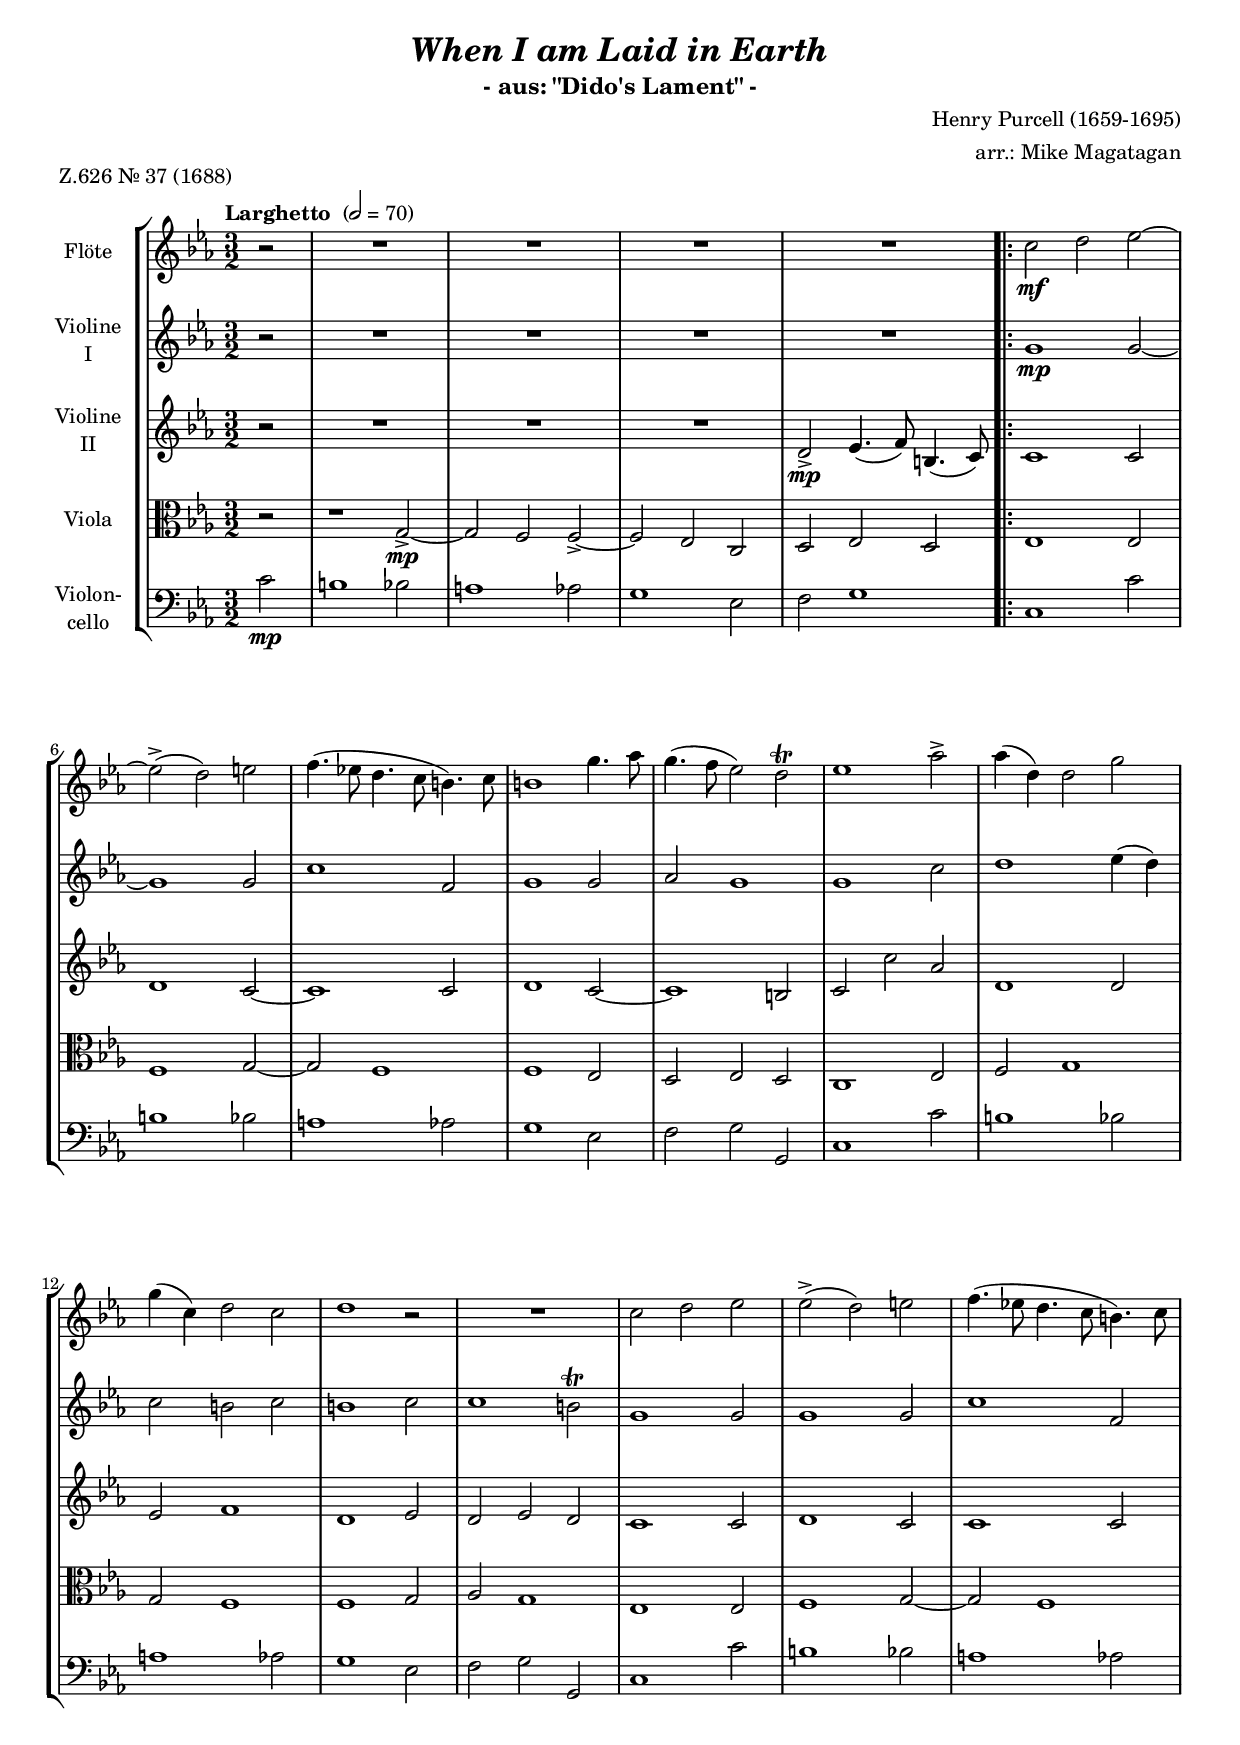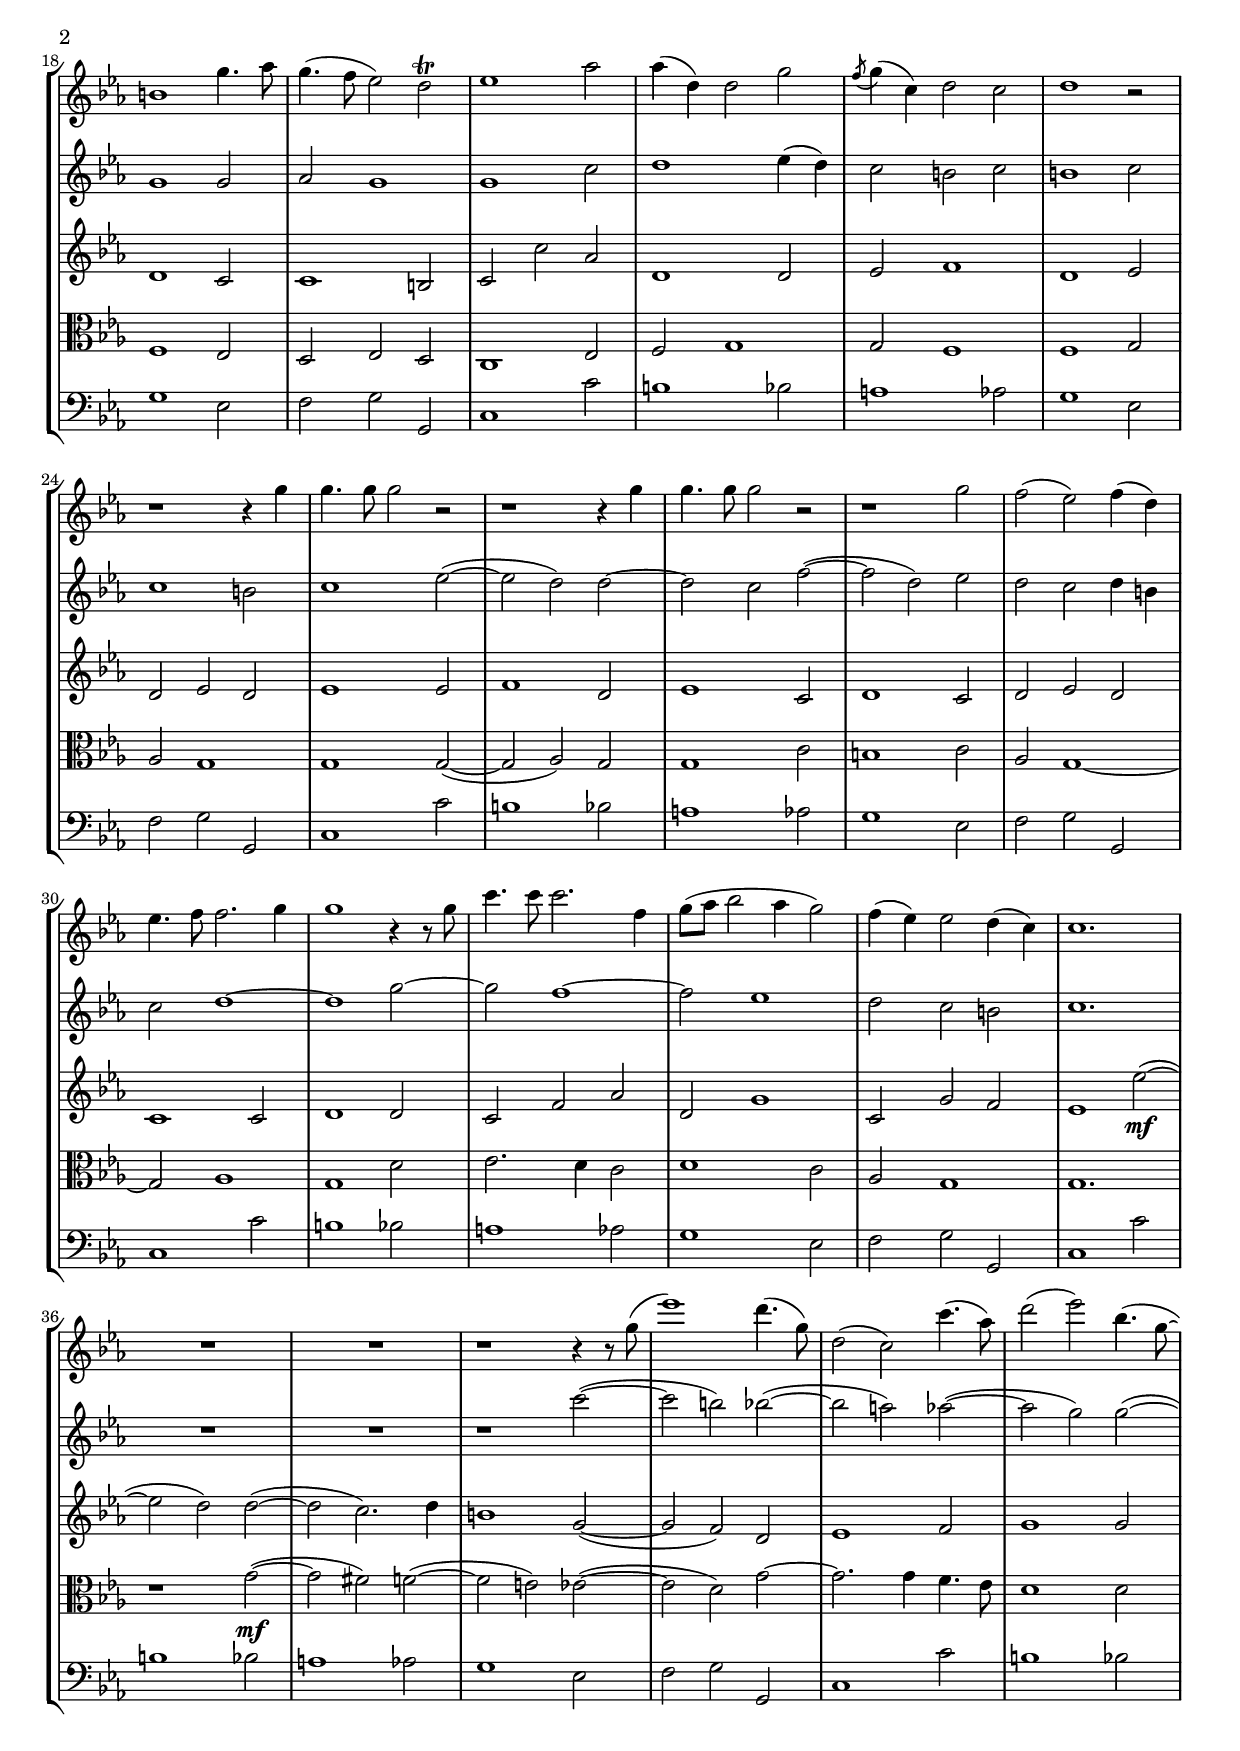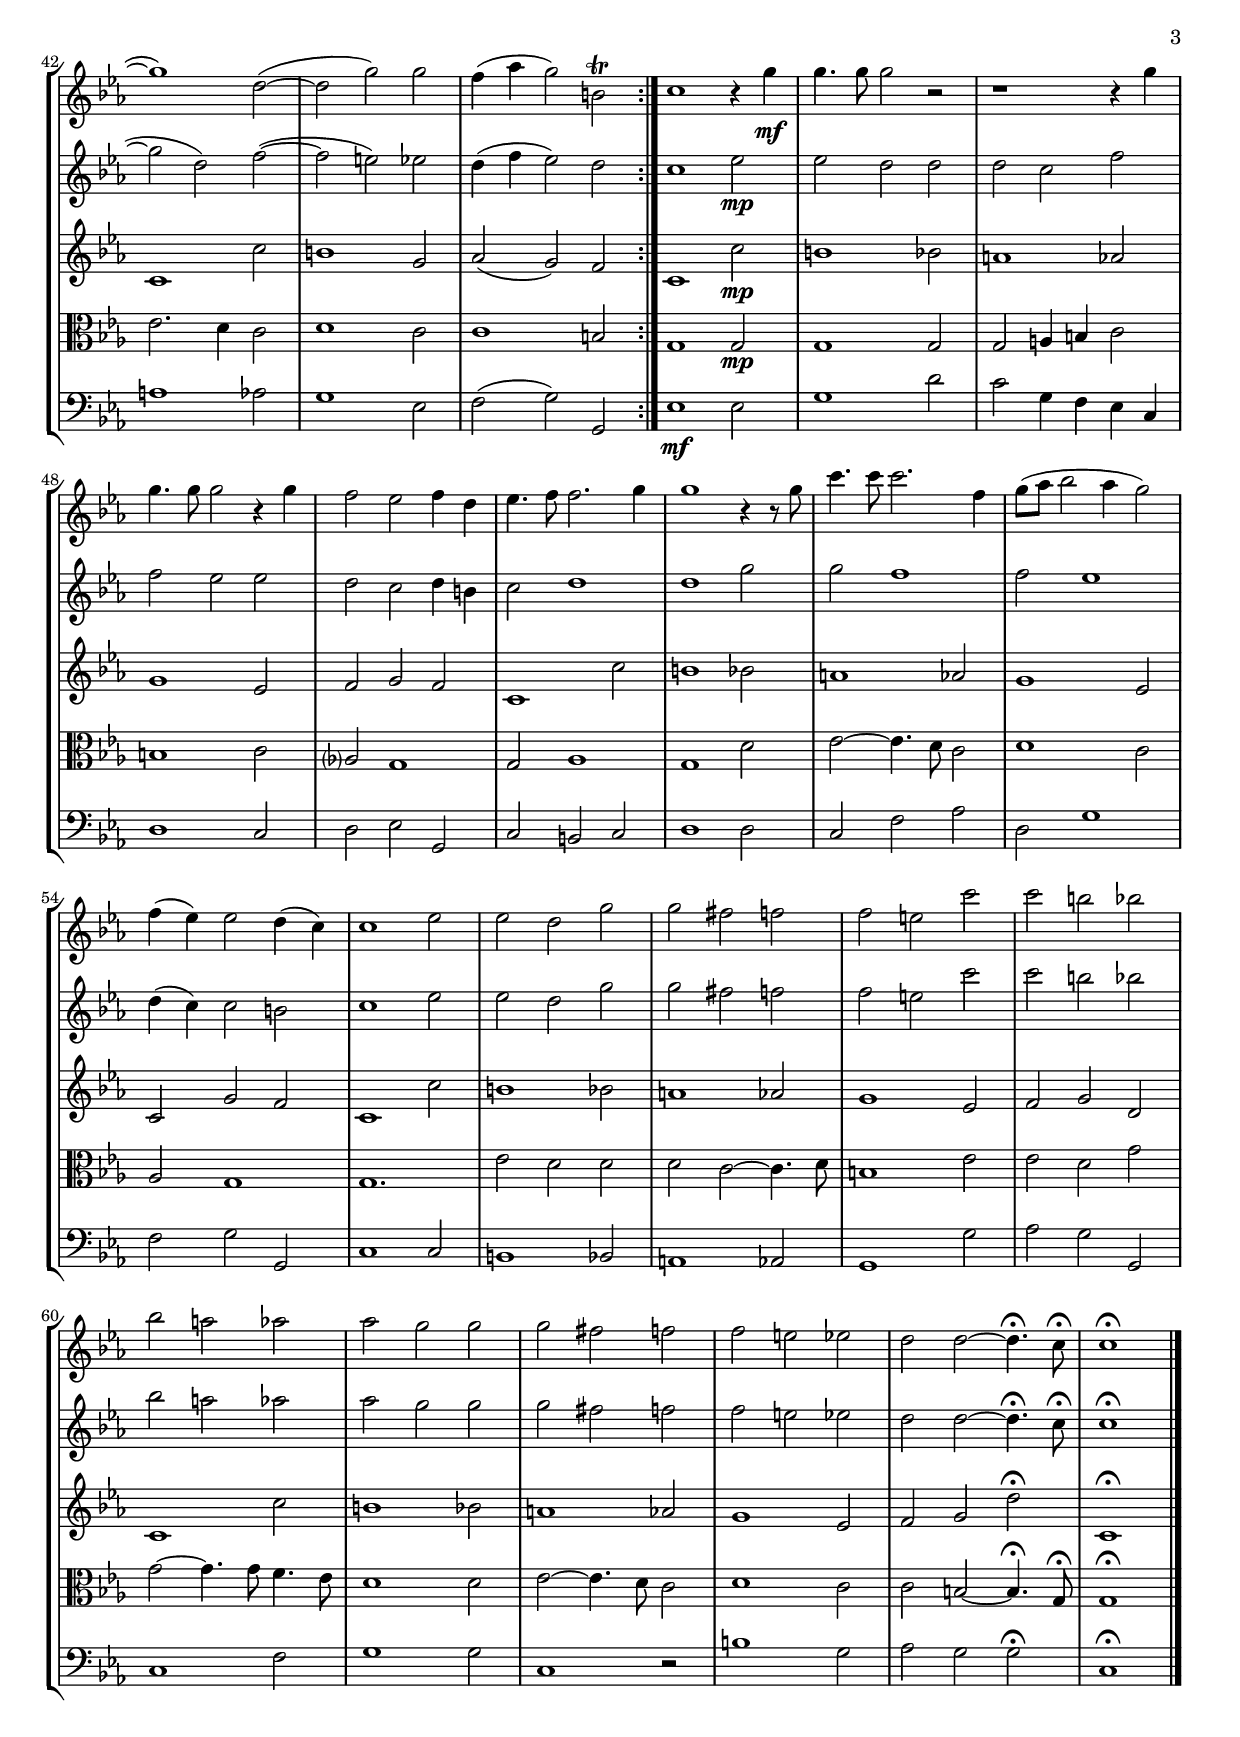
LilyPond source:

\version "2.18.2"
\include "deutsch.ly"
  
#(set-global-staff-size 18)

\header {
  title     = \markup \bold \italic "When I am Laid in Earth"
  subtitle  = "- aus: \"Dido's Lament\" -"
  composer  = "Henry Purcell (1659-1695)"
  arranger  = "arr.: Mike Magatagan"
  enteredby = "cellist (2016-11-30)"
  piece     = "Z.626 Nr. 37 (1688)"
}

voiceconsts = {
  \key d \minor
  \time 3/2
  \clef "treble"
% \numericTimeSignature
  \compressFullBarRests
  % Set default beaming for all staves
%  \set Timing.beamExceptions = #'()
%  \set Timing.baseMoment     = #(ly:make-moment 1 4)
%  \set Timing.beatStructure  = #'(1 1 1)
  \tempo "Larghetto " 2=70
}

%mifl = "flute"
mifl = "trumpet"
mist = "string ensemble 1"
%minstr = "accordion"
miba = "bassoon"
milo = "drawbar organ"

va = \relative c'' {
  \voiceconsts

  \partial 2 r2
  R1.*4
  \repeat volta 2 {
    d2\mf e f~
    f(-> e) fis
    g4.( f!8 e4. d8 cis4.) d8
    cis1 a'4. b8
    a4.( g8 f2) e\trill
    f1 b2->
    b4( e,) e2 a
    
    a4( d,) e2 d
    e1 r2
    R1.
    d2 e f
    f(-> e) fis
    g4.( f!8 e4. d8 cis4.) d8
    cis1 a'4. b8
    a4.( g8 f2) e\trill
    f1 b2

    b4( e,) e2 a
    \acciaccatura g8 a4( d,) e2 d
    e1 r2
    r1 r4 a
    a4. a8 a2 r
    r1 r4 a
    a4. a8 a2 r
    r1 a2
    g( f) g4( e)

    f4. g8 g2. a4
    a1 r4 r8 a
    d4. d8 d2. g,4
    a8( b c2 b4 a2)
    g4( f) f2 e4( d)
    d1.
    R1.*2
    r1 r4 r8 a'(

    f'1) e4.( a,8)
    e2( d) d'4.( b8)
    e2( f) c4.( a8~
    a1) e2(~
    e a) a
    g4( b a2) cis,\trill
  }
  d1 r4 a'\mf
  a4. a8 a2 r

  r1 r4 a
  a4. a8 a2 r4 a
  g2 f g4 e
  f4. g8 g2. a4
  a1 r4 r8 a
  d4. d8 d2. g,4
  a8( b c2 b4 a2)

  g4( f) f2 e4( d)
  d1 f2
  f e a
  a gis g
  g fis d'
  d cis c
  c h b
  b a a
  a gis g

  g fis f
  e e~ e4.\fermata d8\fermata
  d1\fermata \bar "|."
}

vb = \relative c'' {
  \voiceconsts

  \partial 2 r2
  R1.*4
  \repeat volta 2 {
    a1\mp a2~
    a1 a2
    d1 g,2
    a1 a2
    b a1
    a d2
    e1 f4( e)
    d2 cis d
    cis1 d2
    d1 cis2\trill

    a1 a2
    a1 a2
    d1 g,2
    a1 a2
    b a1
    a d2
    e1 f4( e)
    d2 cis d
    cis1 d2
    d1 cis2
    d1 f2(~

    f e) e~
    e d g(~
    g e) f
    e d e4 cis
    d2 e1~
    e a2~
    a g1~
    g2 f1
    e2 d cis
    d1.
    R1.*2

    r1 d'2(~
    d cis) c(~
    c h) b(~
    b a) a(~
    a e) g(~
    g fis) f
    e4( g f2) e
  }
  d1 f2\mp
  f e e

  e d g
  g f f
  e d e4 cis
  d2 e1
  e a2
  a g1
  g2 f1
  e4( d) d2 cis
  d1 f2
  f e a

  a gis g
  g fis d'
  d cis c
  c h b
  b a a
  a gis g
  g fis f
  e e~ e4.\fermata d8\fermata
  d1\fermata \bar "|."
}

vc = \relative c' {
  \voiceconsts

  \partial 2 r2
  R1.*3
  e2->\mp f4.( g8) cis,4.( d8)
  \repeat volta 2 {
    d1 d2
    e1 d2~
    d1 d2
    e1 d2~
    d1 cis2
    d d' b
    e,1 e2
    f g1
    
    e f2
    e f e
    d1 d2
    e1 d2
    d1 d2
    e1 d2
    d1 cis2
    d d' b
    e,1 e2
    f g1
    e f2

    e f e
    f1 f2
    g1 e2
    f1 d2
    e1 d2
    e f e
    d1 d2
    e1 e2
    d g b
    e, a1
    d,2 a' g
    f1 f'2(~\mf

    f e) e(~
    e d2.) e4
    cis1 a2(~
    a g) e
    f1 g2
    a1 a2
    d,1 d'2
    cis1 a2
    b( a) g
  }
  d1 d'2\mp
  cis1 c2
  
  h1 b2
  a1 f2
  g a g
  d1 d'2
  cis1 c2
  h1 b2
  a1 f2
  d a' g
  d1 d'2
  cis1 c2
  h1 b2
  a1 f2
  
  g a e
  d1 d'2
  cis1 c2
  h1 b2
  a1 f2
  g a e'\fermata
  d,1\fermata \bar "|."
}

vd = \relative c' {
  \voiceconsts
  \clef "alto"

  \partial 2 r2
  r1 a2~->\mp
  a g g~->
  g f d
  e f e
  \repeat volta 2 {
    f1 f2
    g1 a2~
    a g1
    g f2
    e f e
    d1 f2
    
    g a1
    a2 g1
    g a2
    b a1
    f f2
    g1 a2~
    a g1
    g f2
    e f e
    d1 f2
    g a1
    a2 g1

    g a2
    b a1
    a a2(~
    a b) a
    a1 d2
    cis1 d2
    b a1~
    a2 b1
    a e'2
    f2. e4 d2
    e1 d2
    b a1

    a1.
    r1 a'2(~\mf
    a gis) g(~
    g fis) f(~
    f e) a~
    a2. a4 g4. f8
    e1 e2
    f2. e4 d2
    e1 d2
    d1 cis2
  }

  a1 a2\mp
  a1 a2
  a h4 cis d2
  cis1 d2
  b? a1
  a2 b1
  a e'2
  f~ f4. e8 d2
  e1 d2
  b a1
  a1.

  f'2 e e
  e d~ d4. e8
  cis1 f2
  f e a
  a~ a4. a8 g4. f8
  e1 e2
  f~ f4. e8 d2
  e1 d2
  d cis~ cis4.\fermata a8\fermata
  a1\fermata \bar "|."
}

ve = \relative c' {
  \voiceconsts
  \clef "bass"
  
  \partial 2 d2\mp
  cis1 c!2
  h1 b2
  a1 f2
  g a1
  \repeat volta 2 {
    d, d'2
    \repeat unfold 7 {
      cis1 c2
      h1 b2
      a1 f2
      g a a,
      d1 d'2
    }
    cis1 c2
    h1 b2
    a1 f2
    g( a) a,
  }
  f'1\mf f2
  a1 e'2

  d a4 g f d
  e1 d2
  e f a,
  d cis d
  e1 e2
  d g b
  e, a1
  g2 a a,
  d1 d2
  cis1 c2
  h1 b2

  a1 a'2
  b a a,
  d1 g2
  a1 a2
  d,1 r2
  cis'1 a2
  b a a\fermata
  d,1\fermata \bar "|."
}


music = \new StaffGroup <<
      \new Staff {
	\set Staff.midiInstrument = \mifl
	\set Staff.instrumentName = \markup \center-column { "Flöte" }
	\transpose d c { \va }
      }
      
      \new Staff {
	\set Staff.midiInstrument = \mist
	\set Staff.instrumentName = \markup \center-column { "Violine" "I" }
	\transpose d c { \vb }
      }
      
      \new Staff {
	\set Staff.midiInstrument = \mist
	\set Staff.instrumentName = \markup \center-column { "Violine" "II" }
	\transpose d c { \vc }
      }
      
      \new Staff {
	\set Staff.midiInstrument = \mist
	\set Staff.instrumentName = \markup \center-column { "Viola" }
	\transpose d c { \vd }
      }
      
      \new Staff {
	\set Staff.midiInstrument = \miba
	\set Staff.instrumentName = \markup \center-column { "Violon-" "cello" }
	\transpose d c { \ve }
      }
>>

\book {
  \score {
    \music
    \layout {}
  }

  \score {
    \unfoldRepeats \music

    \midi {
      \context {
        \Score
      }
    }
  }
}
